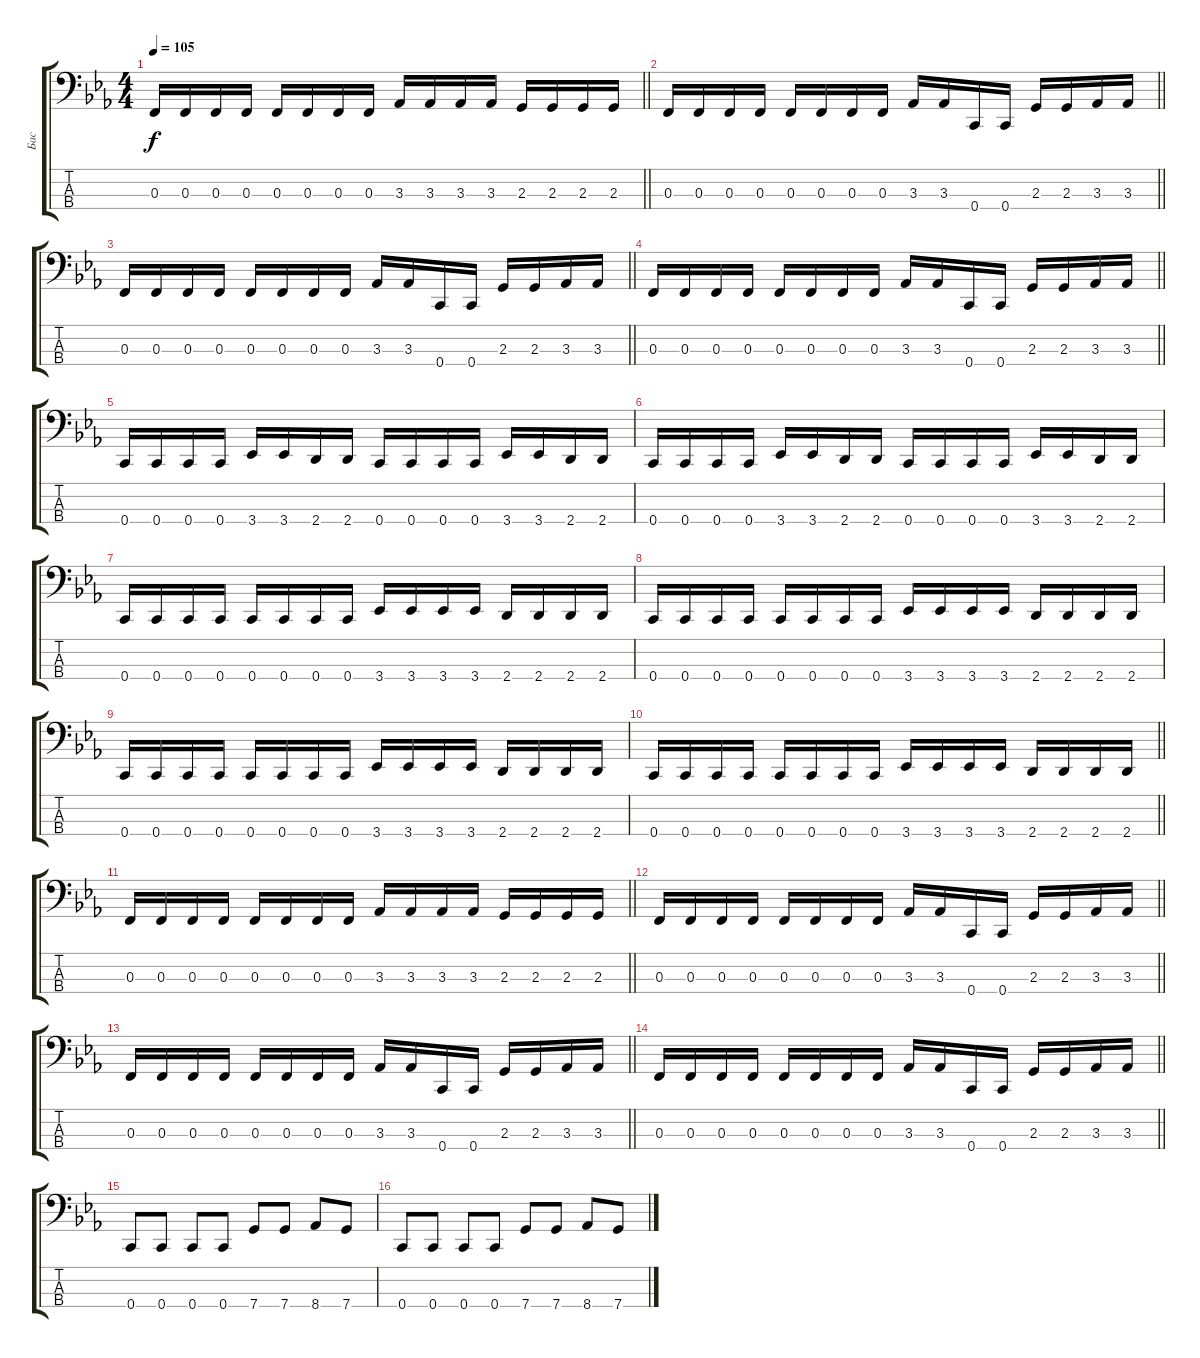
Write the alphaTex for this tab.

\track ("Бас" "Бас") {instrument electricbassfinger}
\staff {score tabs}
\tuning (Eb2 Bb1 F1 C1) {hide}
\ts (4 4)
\section ("" "")
\tempo 105
\clef f4
\barLineRight lightlight
\ks cminor
0.3.16{dy f} 0.3.16 0.3.16 0.3.16 0.3.16 0.3.16 0.3.16 0.3.16 3.3.16 3.3.16 3.3.16 3.3.16 2.3.16 2.3.16 2.3.16 2.3.16 |
\barLineRight lightlight
0.3.16 0.3.16 0.3.16 0.3.16 0.3.16 0.3.16 0.3.16 0.3.16 3.3.16 3.3.16 0.4.16 0.4.16 2.3.16 2.3.16 3.3.16 3.3.16 |
\barLineRight lightlight
0.3.16 0.3.16 0.3.16 0.3.16 0.3.16 0.3.16 0.3.16 0.3.16 3.3.16 3.3.16 0.4.16 0.4.16 2.3.16 2.3.16 3.3.16 3.3.16 |
\barLineRight lightlight
0.3.16 0.3.16 0.3.16 0.3.16 0.3.16 0.3.16 0.3.16 0.3.16 3.3.16 3.3.16 0.4.16 0.4.16 2.3.16 2.3.16 3.3.16 3.3.16 |
\section ("" "")
0.4.16 0.4.16 0.4.16 0.4.16 3.4.16 3.4.16 2.4.16 2.4.16 0.4.16 0.4.16 0.4.16 0.4.16 3.4.16 3.4.16 2.4.16 2.4.16 |
0.4.16 0.4.16 0.4.16 0.4.16 3.4.16 3.4.16 2.4.16 2.4.16 0.4.16 0.4.16 0.4.16 0.4.16 3.4.16 3.4.16 2.4.16 2.4.16 |
0.4.16 0.4.16 0.4.16 0.4.16 0.4.16 0.4.16 0.4.16 0.4.16 3.4.16 3.4.16 3.4.16 3.4.16 2.4.16 2.4.16 2.4.16 2.4.16 |
0.4.16 0.4.16 0.4.16 0.4.16 0.4.16 0.4.16 0.4.16 0.4.16 3.4.16 3.4.16 3.4.16 3.4.16 2.4.16 2.4.16 2.4.16 2.4.16 |
0.4.16 0.4.16 0.4.16 0.4.16 0.4.16 0.4.16 0.4.16 0.4.16 3.4.16 3.4.16 3.4.16 3.4.16 2.4.16 2.4.16 2.4.16 2.4.16 |
\barLineRight lightlight
0.4.16 0.4.16 0.4.16 0.4.16 0.4.16 0.4.16 0.4.16 0.4.16 3.4.16 3.4.16 3.4.16 3.4.16 2.4.16 2.4.16 2.4.16 2.4.16 |
\section ("" "")
\barLineRight lightlight
0.3.16 0.3.16 0.3.16 0.3.16 0.3.16 0.3.16 0.3.16 0.3.16 3.3.16 3.3.16 3.3.16 3.3.16 2.3.16 2.3.16 2.3.16 2.3.16 |
\barLineRight lightlight
0.3.16 0.3.16 0.3.16 0.3.16 0.3.16 0.3.16 0.3.16 0.3.16 3.3.16 3.3.16 0.4.16 0.4.16 2.3.16 2.3.16 3.3.16 3.3.16 |
\barLineRight lightlight
0.3.16 0.3.16 0.3.16 0.3.16 0.3.16 0.3.16 0.3.16 0.3.16 3.3.16 3.3.16 0.4.16 0.4.16 2.3.16 2.3.16 3.3.16 3.3.16 |
\barLineRight lightlight
0.3.16 0.3.16 0.3.16 0.3.16 0.3.16 0.3.16 0.3.16 0.3.16 3.3.16 3.3.16 0.4.16 0.4.16 2.3.16 2.3.16 3.3.16 3.3.16 |
\section ("" "")
0.4.8 0.4.8 0.4.8 0.4.8 7.4.8 7.4.8 8.4.8 7.4.8 |
0.4.8 0.4.8 0.4.8 0.4.8 7.4.8 7.4.8 8.4.8 7.4.8
